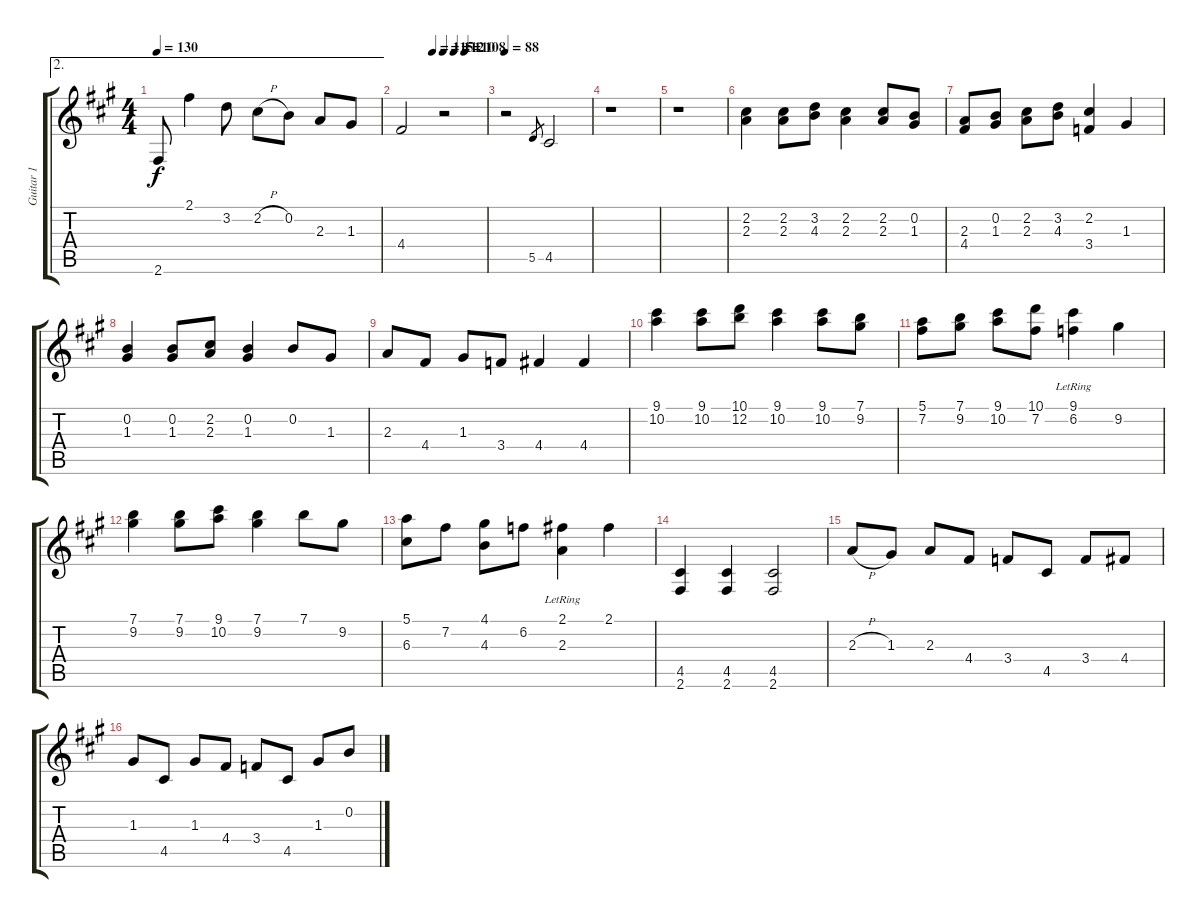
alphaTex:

\track ("Guitar 1" "Guitar 1") {instrument acousticguitarnylon}
\staff {score tabs}
\tuning (E4 B3 G3 D3 A2 E2) {hide}
\ae 2
\ts (4 4)
\tempo 130
\clef g2
\ks f#minor
2.6.8{dy f} 2.1.4 3.2.8 2.2{h}.8 0.2.8 2.3.8 1.3.8 |
\tempo (115 0.375)
\tempo (112 0.5)
\tempo (110 0.625)
\tempo (108 0.75)
4.4.2 r.2 |
\tempo 88
r.2 5.5.8{gr} 4.5.2 |
r.1 |
r.1 |
(2.2 2.3).4 (2.2 2.3).8 (3.2 4.3).8 (2.2 2.3).4 (2.2 2.3).8 (0.2 1.3).8 |
(2.3 4.4).8 (0.2 1.3).8 (2.2 2.3).8 (3.2 4.3).8 (2.2 3.4).4 1.3.4 |
(0.2 1.3).4 (0.2 1.3).8 (2.2 2.3).8 (0.2 1.3).4 0.2.8 1.3.8 |
2.3.8 4.4.8 1.3.8 3.4.8 4.4.4 4.4.4 |
(9.1 10.2).4 (9.1 10.2).8 (10.1 12.2).8 (9.1 10.2).4 (9.1 10.2).8 (7.1 9.2).8 |
(5.1 7.2).8 (7.1 9.2).8 (9.1 10.2).8 (10.1 7.2).8 (9.1 6.2{lr}).4 9.2.4 |
(7.1 9.2).4 (7.1 9.2).8 (9.1 10.2).8 (7.1 9.2).4 7.1.8 9.2.8 |
(5.1 6.3).8 7.2.8 (4.1 4.3).8 6.2.8 (2.1 2.3{lr}).4 2.1.4 |
(4.5 2.6).4 (4.5 2.6).4 (4.5 2.6).2 |
2.3{h}.8 1.3.8 2.3.8 4.4.8 3.4.8 4.5.8 3.4.8 4.4.8 |
1.3.8 4.5.8 1.3.8 4.4.8 3.4.8 4.5.8 1.3.8 0.2.8
